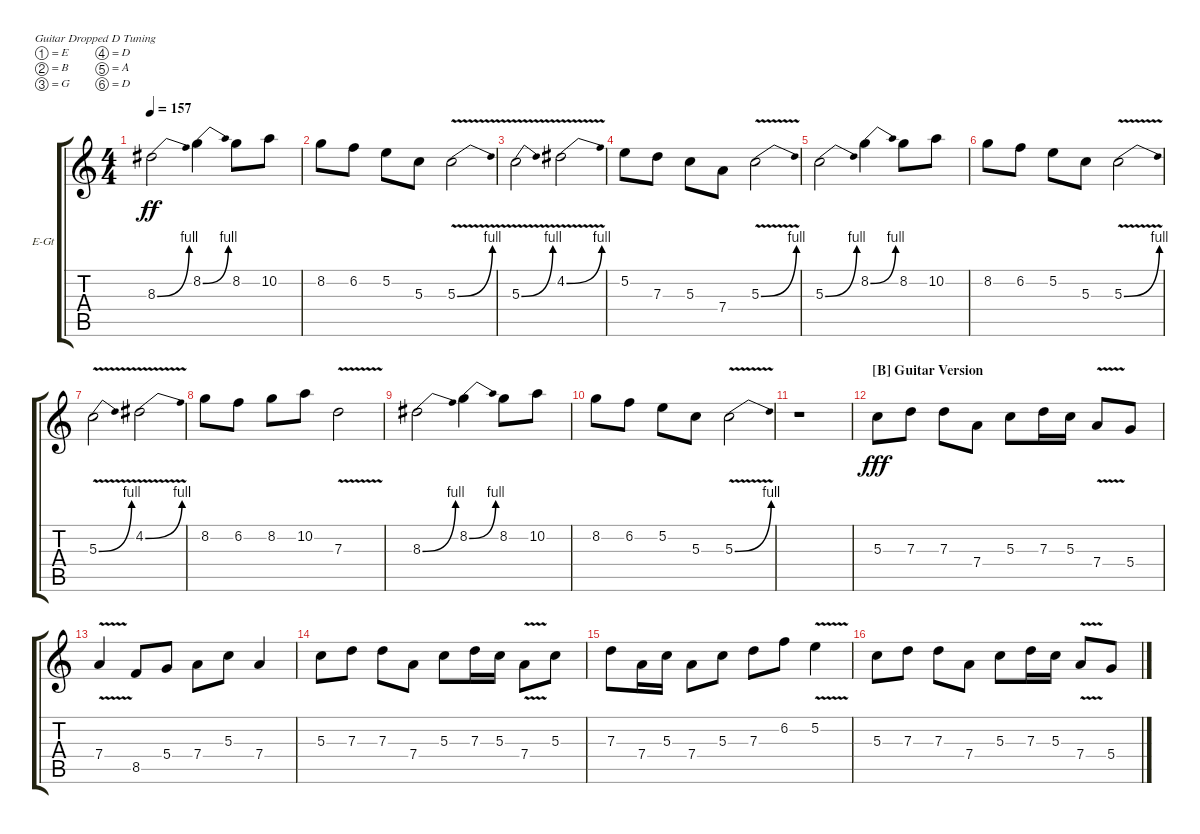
\defaultSystemsLayout 4
\bracketExtendMode groupsimilarinstruments
\firstSystemTrackNameOrientation horizontal
\otherSystemsTrackNameOrientation horizontal
\track ("Gtr2 Lead - (Erza)" "E-Gt") {instrument distortionguitar}
\staff {score tabs}
\tuning (E4 B3 G3 D3 A2 D2)
\ts (4 4)
\tempo 157
\clef g2
\ks c
8.3{be (bend 0 0 5.3999999999999995 4)}.2{dy ff} 8.2{be (bend 0 0 6.6 4)}.4 8.2.8 10.2.8 |
8.2.8 6.2.8 5.2.8 5.3.8 5.3{be (bend 0 0 6 4) v}.2 |
5.3{be (bend 0 0 5.3999999999999995 4) v}.2 4.2{be (bend 0 0 5.3999999999999995 4) v}.2 |
5.2.8 7.3.8 5.3.8 7.4.8 5.3{be (bend 0 0 6 4) v}.2 |
5.3{be (bend 0 0 6 4)}.2 8.2{be (bend 0 0 6.6 4)}.4 8.2.8 10.2.8 |
8.2.8 6.2.8 5.2.8 5.3.8 5.3{be (bend 0 0 6 4) v}.2 |
5.3{be (bend 0 0 5.3999999999999995 4) v}.2 4.2{be (bend 0 0 5.3999999999999995 4) v}.2 |
8.2.8 6.2.8 8.2.8 10.2.8 7.3{v}.2 |
8.3{be (bend 0 0 5.3999999999999995 4)}.2 8.2{be (bend 0 0 6.6 4)}.4 8.2.8 10.2.8 |
8.2.8 6.2.8 5.2.8 5.3.8 5.3{be (bend 0 0 6 4) v}.2 |
r.1 |
\section ("B" "Guitar Version")
5.3.8{dy fff} 7.3.8 7.3.8 7.4.8 5.3.8 7.3.16 5.3.16 7.4{v}.8 5.4.8 |
7.4{v}.4 8.5.8 5.4.8 7.4.8 5.3.8 7.4.4 |
5.3.8 7.3.8 7.3.8 7.4.8 5.3.8 7.3.16 5.3.16 7.4{v}.8 5.3.8 |
7.3.8 7.4.16 5.3.16 7.4.8 5.3.8 7.3.8 6.2.8 5.2{v}.4 |
5.3.8 7.3.8 7.3.8 7.4.8 5.3.8 7.3.16 5.3.16 7.4{v}.8 5.4.8
